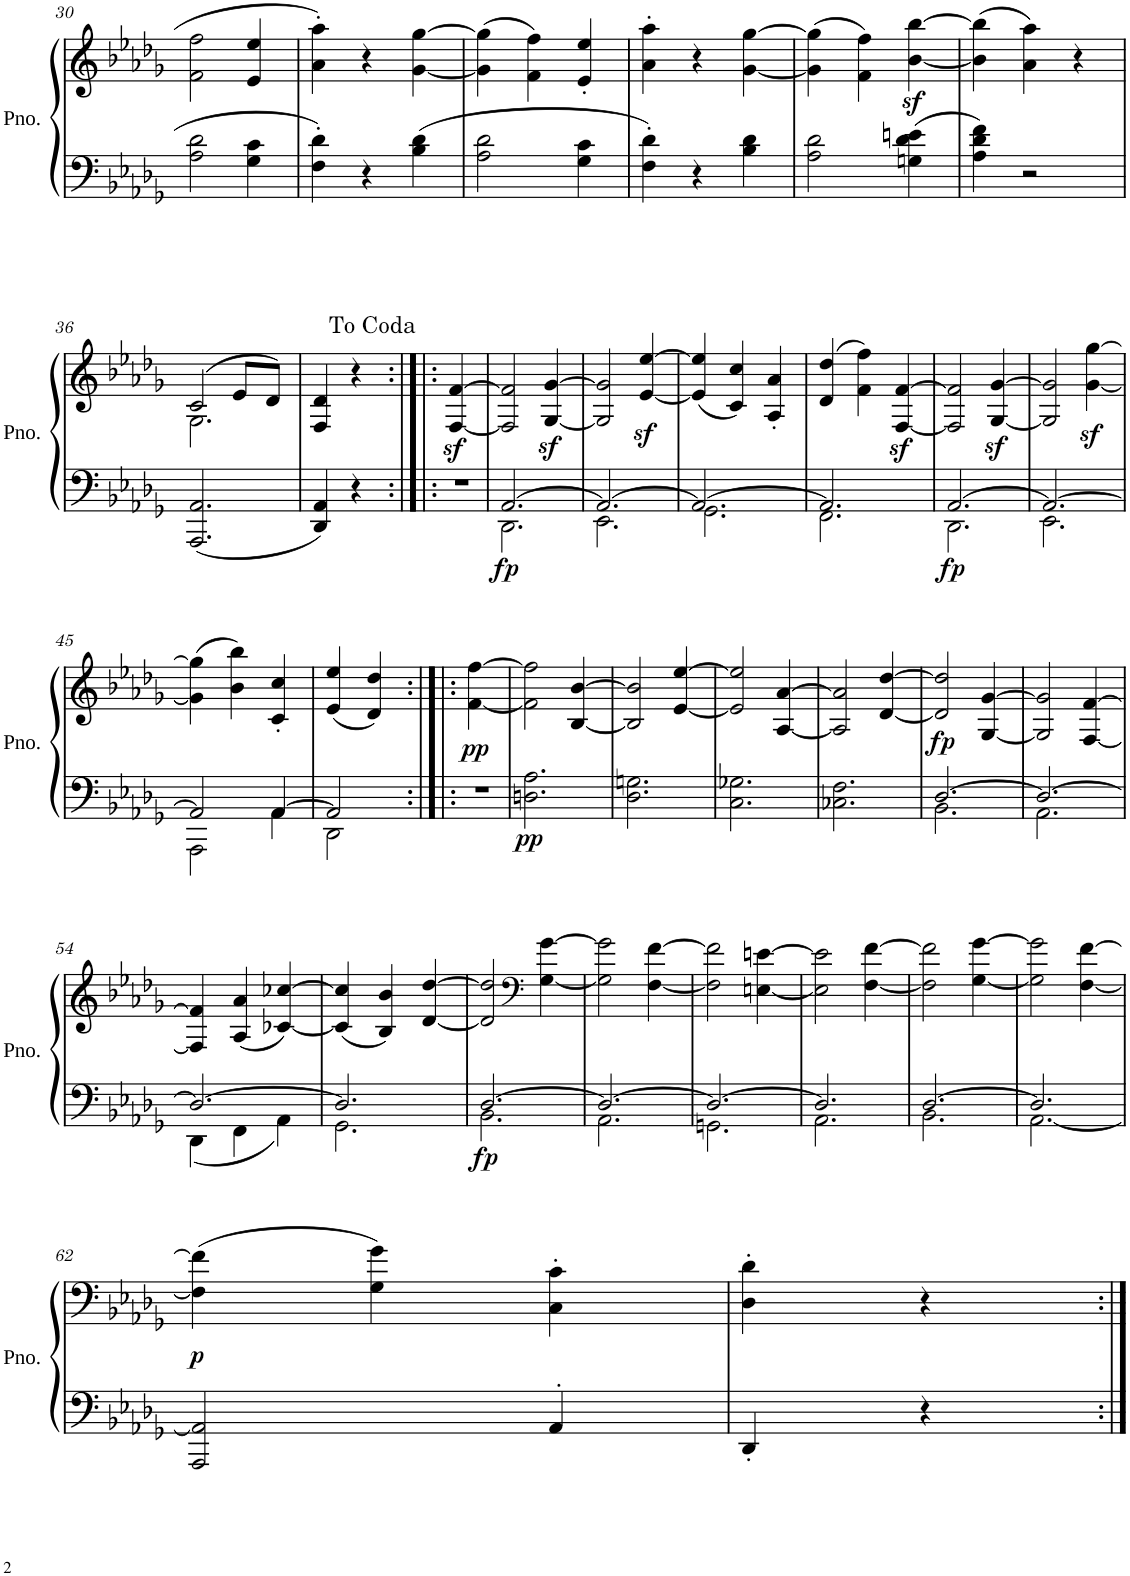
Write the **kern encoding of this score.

**kern	**kern	**dynam
*part1	*part1	*part1
*staff2	*staff1	*staff1/2
*I"Piano	*	*
*I'Pno.	*	*
!!LO:PB:g=z
*clefF4	*clefG2	*
*k[b-e-a-d-g-]	*k[b-e-a-d-g-]	*
*M3/4	*M3/4	*
=30	=30	=30
2A-\ 2d-\	2f\ 2ff\	.
4G-\ 4c\	4e-/ 4ee-/	.
=31	=31	=31
4F\' 4d-\'	4a-\' 4aa-\'	.
4r	4r	.
4B-\ 4d-\	[<4g-\ [4gg-\	.
=32	=32	=32
2A-\ 2d-\	(4g-\] 4gg-\]	.
.	4f\ 4ff\)	.
4G-\ 4c\	4e-/' 4ee-/'	.
=33	=33	=33
4F\' 4d-\'	4a-\' 4aa-\'	.
4r	4r	.
4B-\ 4d-\	[<4g-\ [4gg-\	.
=34	=34	=34
2A-\ 2d-\	(4g-\] 4gg-\]	.
.	4f\ 4ff\)	.
4Gn\ 4d-\ 4en\	[<4b-\z< [4bb-\z<	.
=35	=35	=35
4A-\ 4d-\ 4f\	(4b-\] 4bb-\]	.
2r	4a-\ 4aa-\)	.
.	4r	.
!!LO:LB:g=z
=36	=36	=36
*	*^	*
2.AAA-/ 2.AA-/	(2c/	2.G-\	.
.	8e-/L	.	.
.	8d-/J)	.	.
*	*v	*v	*
=37	=37	=37
*M2/4	*M2/4	*
4DD-/ 4AA-/	4F/ 4d-/	.
4r	4r	.
=38:|!|:	=38:|!|:	=38:|!|:
*M1/4	*M1/4	*
4r	[4F/z< [>4f/z<	.
=39	=39	=39
*M3/4	*M3/4	*
*^	*	*
!	!	!	!LO:DY:b=2
[2.AA-/	2.DD-\	2F/] 2f/]	fp
.	.	[4G-/z< [>4g-/z<	.
=40	=40	=40	=40
2.AA-/_	2.EE-\	2G-/] 2g-/]	.
.	.	[4e-/z< [>4ee-/z<	.
=41	=41	=41	=41
2.AA-/_	2.GG-\	(4e-/] 4ee-/]	.
.	.	4c/ 4cc/)	.
.	.	4A-/' 4a-/'	.
=42	=42	=42	=42
2.AA-/]	2.FF\	(4d-/ 4dd-/	.
.	.	4f\ 4ff\)	.
.	.	[4F/z< [>4f/z<	.
=43	=43	=43	=43
!	!	!	!LO:DY:b=2
[2.AA-/	2.DD-\	2F/] 2f/]	fp
.	.	[4G-/z< [>4g-/z<	.
=44	=44	=44	=44
2.AA-/_	2.EE-\	2G-/] 2g-/]	.
.	.	[<4g-\z< [4gg-\z<	.
!!LO:LB:g=z
=45	=45	=45	=45
2AA-/]	2AAA-\	(4g-\] 4gg-\]	.
.	.	4b-\ 4bb-\)	.
[4AA-/	4AA-\	4c/' 4cc/'	.
=46	=46	=46	=46
*M2/4	*	*M2/4	*
2AA-/]	2DD-\	(4e-/ 4ee-/	.
.	.	4d-/ 4dd-/)	.
*v	*v	*	*
=47:|!|:	=47:|!|:	=47:|!|:
*M1/4	*M1/4	*
!	!	!LO:DY:b
4r	[<4f\ [4ff\	pp
=48	=48	=48
*M3/4	*M3/4	*
!	!	!LO:DY:b=2
2.Dn\ 2.A-\	2f\] 2ff\]	pp
.	[4B-/ [>4b-/	.
=49	=49	=49
2.D-\ 2.Gn\	2B-/] 2b-/]	.
.	[4e-/ [>4ee-/	.
=50	=50	=50
2.C\ 2.G-X\	2e-/] 2ee-/]	.
.	[4A-/ [>4a-/	.
=51	=51	=51
2.C-X\ 2.F\	2A-/] 2a-/]	.
.	[4d-/ [>4dd-/	.
=52	=52	=52
*^	*	*
!	!	!	!LO:DY:b
[2.D-/	2.BB-\	2d-/] 2dd-/]	fp
.	.	[4G-/ [>4g-/	.
=53	=53	=53	=53
2.D-/_	2.AA-\	2G-/] 2g-/]	.
.	.	[4F/ [>4f/	.
!!LO:LB:g=z
=54	=54	=54	=54
2.D-/_	4DD-\	4F/] 4f/]	.
.	4FF\	(4A-/ 4a-/	.
.	4AA-\	[4c-X/ [>4cc-X/)	.
=55	=55	=55	=55
2.D-/]	2.GG-\	(4c-/] 4cc-/]	.
.	.	4B-/ 4b-/)	.
.	.	[4d-/ [>4dd-/	.
=56	=56	=56	=56
!	!	!	!LO:DY:b=2
[2.D-/	2.BB-\	2d-/] 2dd-/]	fp
*	*	*clefF4	*
.	.	[<4G-\ [4g-\	.
=57	=57	=57	=57
2.D-/_	2.AA-\	2G-\] 2g-\]	.
.	.	[<4F\ [4f\	.
=58	=58	=58	=58
2.D-/_	2.GGn\	2F\] 2f\]	.
.	.	[<4En\ [4en\	.
=59	=59	=59	=59
2.D-/]	2.AA-\	2E\] 2e\]	.
.	.	[<4F\ [4f\	.
=60	=60	=60	=60
[2.D-/	2.BB-\	2F\] 2f\]	.
.	.	[<4G-\ [4g-\	.
=61	=61	=61	=61
2.D-/]	[2.AA-\	2G-\] 2g-\]	.
.	.	[<4F\ [4f\	.
!!LO:LB:g=z
=62	=62	=62	=62
!	!	!	!LO:DY:b
2.ryy	2AAA-/ 2AA-/]	(4F\] 4f\]	p
.	.	4G-\ 4g-\)	.
.	4AA-'/	4C\' 4c\'	.
*v	*v	*	*
=63	=63	=63
*M2/4	*M2/4	*
4DD-'/	4D-\' 4d-\'	.
4r	4r	.
=:|!	=:|!	=:|!
*-	*-	*-
